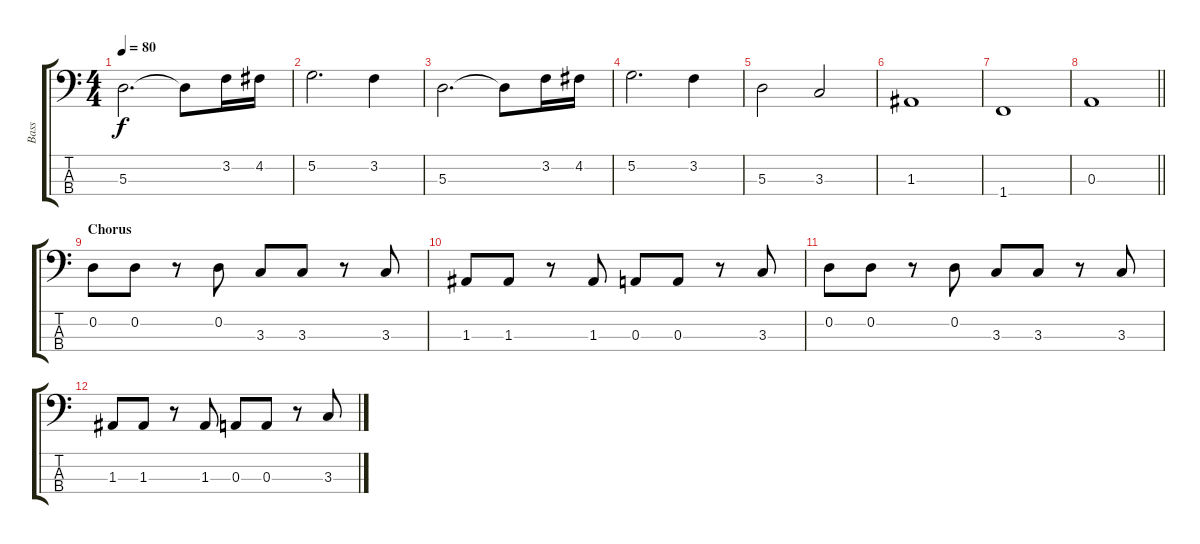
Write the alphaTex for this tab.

\track ("Bass" "Bass") {instrument electricbassfinger}
\staff {score tabs}
\tuning (G2 D2 A1 E1) {hide}
\ts (4 4)
\tempo 80
\clef f4
\ks c
5.3.2{d dy f} 5.3{t}.8 3.2.16 4.2.16 |
5.2.2{d} 3.2.4 |
5.3.2{d} 5.3{t}.8 3.2.16 4.2.16 |
5.2.2{d} 3.2.4 |
5.3.2 3.3.2 |
1.3.1 |
1.4.1 |
\barLineRight lightlight
0.3.1 |
\section ("" "Chorus")
0.2.8 0.2.8 r.8 0.2.8 3.3.8 3.3.8 r.8 3.3.8 |
1.3.8 1.3.8 r.8 1.3.8 0.3.8 0.3.8 r.8 3.3.8 |
0.2.8 0.2.8 r.8 0.2.8 3.3.8 3.3.8 r.8 3.3.8 |
1.3.8 1.3.8 r.8 1.3.8 0.3.8 0.3.8 r.8 3.3.8
